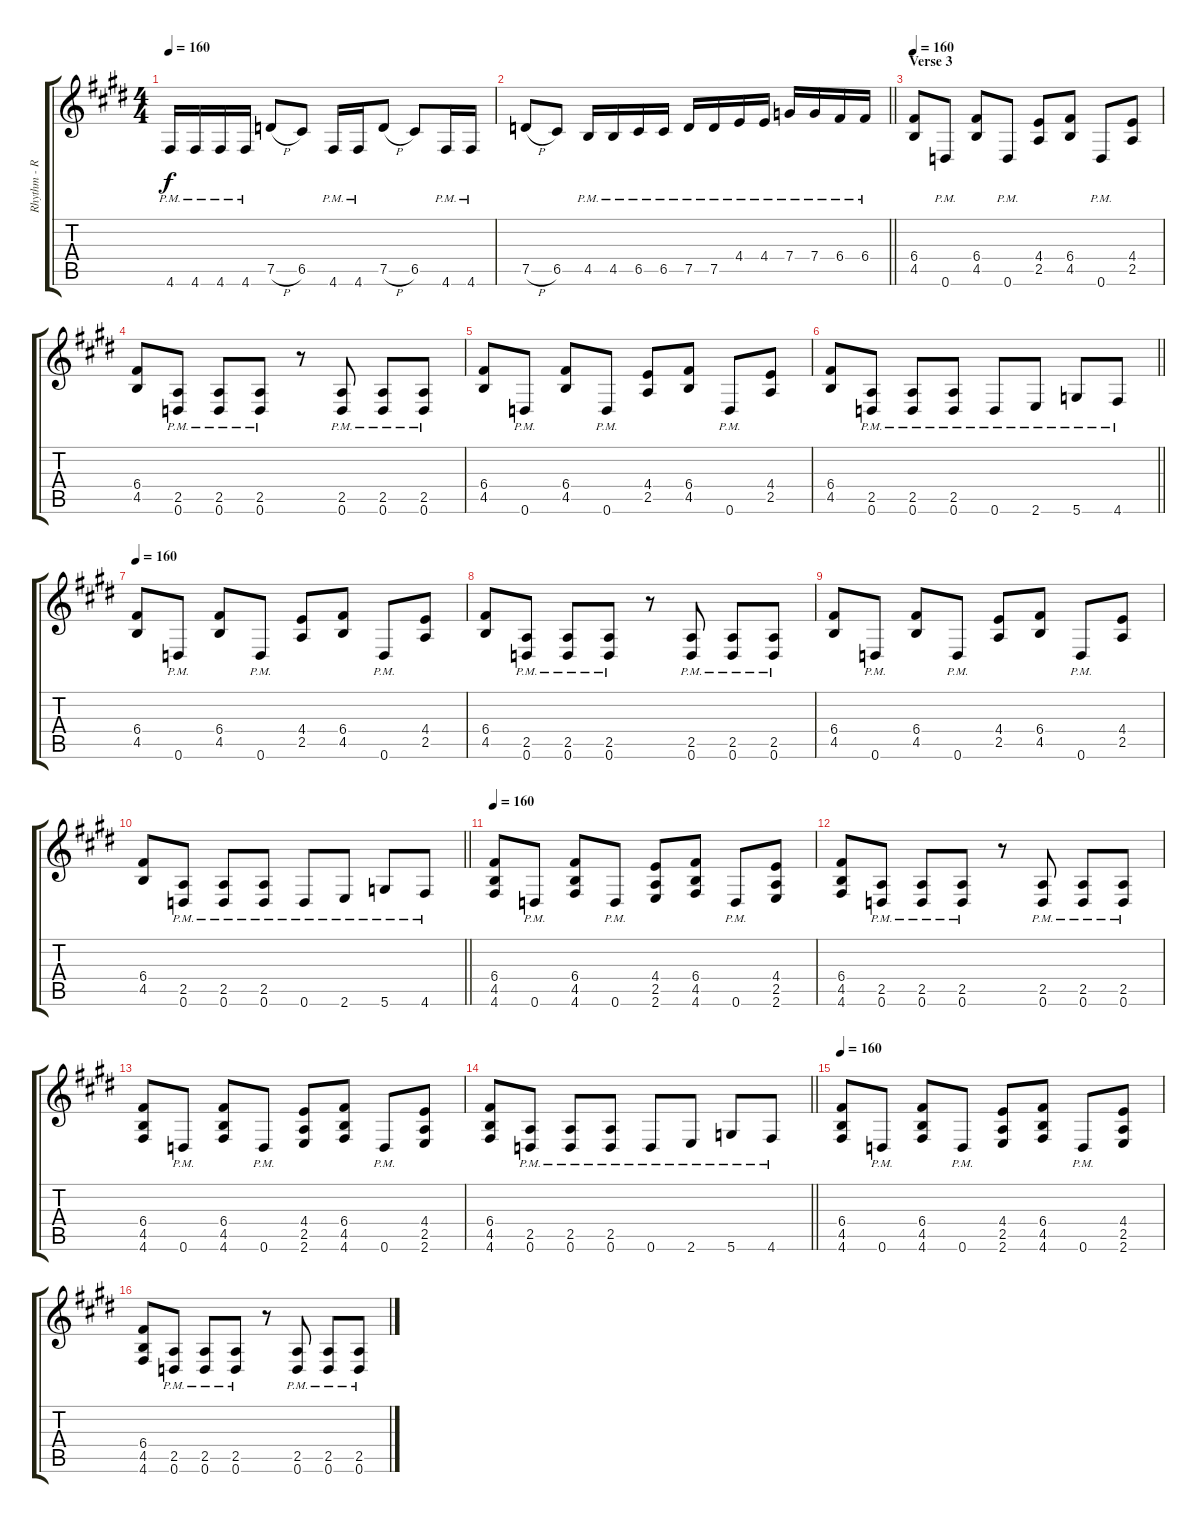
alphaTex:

\track ("Rhythm - Right" "Rhythm - R") {instrument distortionguitar}
\staff {score tabs}
\tuning (D4 A3 F3 C3 G2 D2) {hide}
\ts (4 4)
\tempo 160
\clef g2
\ks e
4.6{pm}.16{dy f} 4.6{pm}.16 4.6{pm}.16 4.6{pm}.16 7.5{h}.8 6.5.8 4.6{pm}.16 4.6{pm}.16 7.5{h}.8 6.5.8 4.6{pm}.16 4.6{pm}.16 |
\barLineRight lightlight
7.5{h}.8 6.5.8 4.5{pm}.16 4.5{pm}.16 6.5{pm}.16 6.5{pm}.16 7.5{pm}.16 7.5{pm}.16 4.4{pm}.16 4.4{pm}.16 7.4{pm}.16 7.4{pm}.16 6.4{pm}.16 6.4{pm}.16 |
\section ("" "Verse 3")
\tempo 160
(6.4 4.5).8 0.6{pm}.8 (6.4 4.5).8 0.6{pm}.8 (4.4 2.5).8 (6.4 4.5).8 0.6{pm}.8 (4.4 2.5).8 |
(6.4 4.5).8 (2.5{pm} 0.6{pm}).8 (2.5{pm} 0.6{pm}).8 (2.5{pm} 0.6{pm}).8 r.8 (2.5{pm} 0.6{pm}).8 (2.5{pm} 0.6{pm}).8 (2.5{pm} 0.6{pm}).8 |
(6.4 4.5).8 0.6{pm}.8 (6.4 4.5).8 0.6{pm}.8 (4.4 2.5).8 (6.4 4.5).8 0.6{pm}.8 (4.4 2.5).8 |
\barLineRight lightlight
(6.4 4.5).8 (2.5{pm} 0.6{pm}).8 (2.5{pm} 0.6{pm}).8 (2.5{pm} 0.6{pm}).8 0.6{pm}.8 2.6{pm}.8 5.6{pm}.8 4.6{pm}.8 |
\tempo 160
(6.4 4.5).8 0.6{pm}.8 (6.4 4.5).8 0.6{pm}.8 (4.4 2.5).8 (6.4 4.5).8 0.6{pm}.8 (4.4 2.5).8 |
(6.4 4.5).8 (2.5{pm} 0.6{pm}).8 (2.5{pm} 0.6{pm}).8 (2.5{pm} 0.6{pm}).8 r.8 (2.5{pm} 0.6{pm}).8 (2.5{pm} 0.6{pm}).8 (2.5{pm} 0.6{pm}).8 |
(6.4 4.5).8 0.6{pm}.8 (6.4 4.5).8 0.6{pm}.8 (4.4 2.5).8 (6.4 4.5).8 0.6{pm}.8 (4.4 2.5).8 |
\barLineRight lightlight
(6.4 4.5).8 (2.5{pm} 0.6{pm}).8 (2.5{pm} 0.6{pm}).8 (2.5{pm} 0.6{pm}).8 0.6{pm}.8 2.6{pm}.8 5.6{pm}.8 4.6{pm}.8 |
\section ("" "")
\tempo 160
(6.4 4.5 4.6).8 0.6{pm}.8 (6.4 4.5 4.6).8 0.6{pm}.8 (4.4 2.5 2.6).8 (6.4 4.5 4.6).8 0.6{pm}.8 (4.4 2.5 2.6).8 |
(6.4 4.5 4.6).8 (2.5{pm} 0.6{pm}).8 (2.5{pm} 0.6{pm}).8 (2.5{pm} 0.6{pm}).8 r.8 (2.5{pm} 0.6{pm}).8 (2.5{pm} 0.6{pm}).8 (2.5{pm} 0.6{pm}).8 |
(6.4 4.5 4.6).8 0.6{pm}.8 (6.4 4.5 4.6).8 0.6{pm}.8 (4.4 2.5 2.6).8 (6.4 4.5 4.6).8 0.6{pm}.8 (4.4 2.5 2.6).8 |
\barLineRight lightlight
(6.4 4.5 4.6).8 (2.5{pm} 0.6{pm}).8 (2.5{pm} 0.6{pm}).8 (2.5{pm} 0.6{pm}).8 0.6{pm}.8 2.6{pm}.8 5.6{pm}.8 4.6{pm}.8 |
\tempo 160
(6.4 4.5 4.6).8 0.6{pm}.8 (6.4 4.5 4.6).8 0.6{pm}.8 (4.4 2.5 2.6).8 (6.4 4.5 4.6).8 0.6{pm}.8 (4.4 2.5 2.6).8 |
(6.4 4.5 4.6).8 (2.5{pm} 0.6{pm}).8 (2.5{pm} 0.6{pm}).8 (2.5{pm} 0.6{pm}).8 r.8 (2.5{pm} 0.6{pm}).8 (2.5{pm} 0.6{pm}).8 (2.5{pm} 0.6{pm}).8
